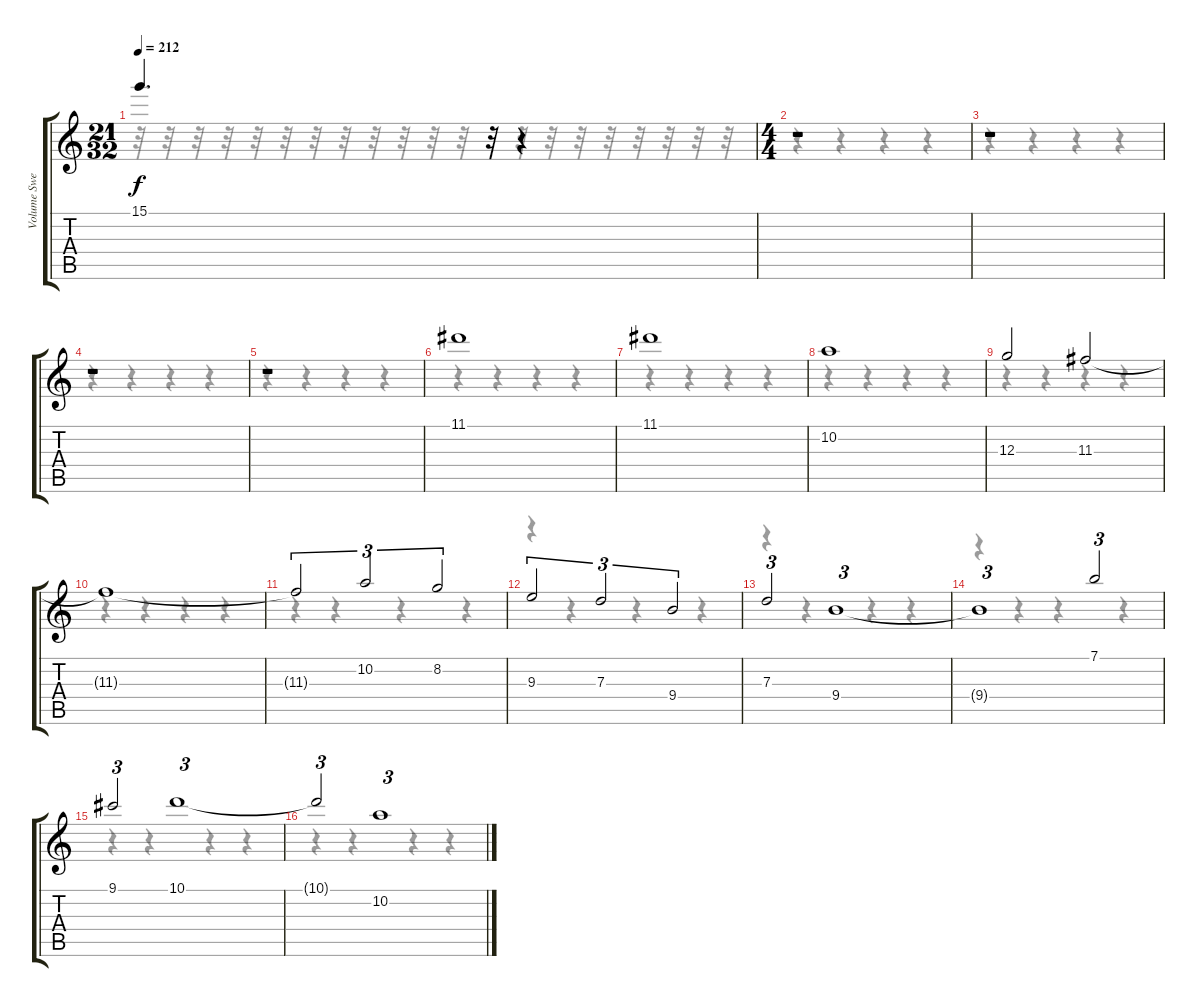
\track ("Volume Swell Guitar" "Volume Swe") {instrument distortionguitar}
\staff {score tabs}
\tuning (E4 B3 G3 D3 A2 E2) {hide}
\voice
\ts (21 32)
\tempo 212
\clef g2
\ks c
15.1.4{d dy f} r.32 r.4 |
\ts (4 4)
r.1 |
r.1 |
r.1 |
r.1 |
11.1.1 |
11.1.1 |
10.2.1 |
12.3.2 11.3.2 |
11.3{t}.1 |
11.3{t}.2{tu (3 2)} 10.2.2{tu (3 2)} 8.2.2{tu (3 2)} |
9.3.2{tu (3 2)} 7.3.2{tu (3 2)} 9.4.2{tu (3 2)} |
7.3.2{tu (3 2)} 9.4.1{tu (3 2)} |
9.4{t}.1{tu (3 2)} 7.1.2{tu (3 2)} |
9.1.2{tu (3 2)} 10.1.1{tu (3 2)} |
10.1{t}.2{tu (3 2)} 10.2.1{tu (3 2)}
\voice
\clef g2
\ottava regular
\simile none
\ks c
r.32{dy f} r.32 r.32 r.32 r.32 r.32 r.32 r.32 r.32 r.32 r.32 r.32 r.32 r.32 r.32 r.32 r.32 r.32 r.32 r.32 r.32 |
r.4 r.4 r.4 r.4 |
r.4 r.4 r.4 r.4 |
r.4 r.4 r.4 r.4 |
r.4 r.4 r.4 r.4 |
r.4 r.4 r.4 r.4 |
r.4 r.4 r.4 r.4 |
r.4 r.4 r.4 r.4 |
r.4 r.4 r.4 r.4 |
r.4 r.4 r.4 r.4 |
r.4 r.4 r.4 r.4 |
r.4 r.4 r.4 r.4 |
r.4 r.4 r.4 r.4 |
r.4 r.4 r.4 r.4 |
r.4 r.4 r.4 r.4 |
r.4 r.4 r.4 r.4
